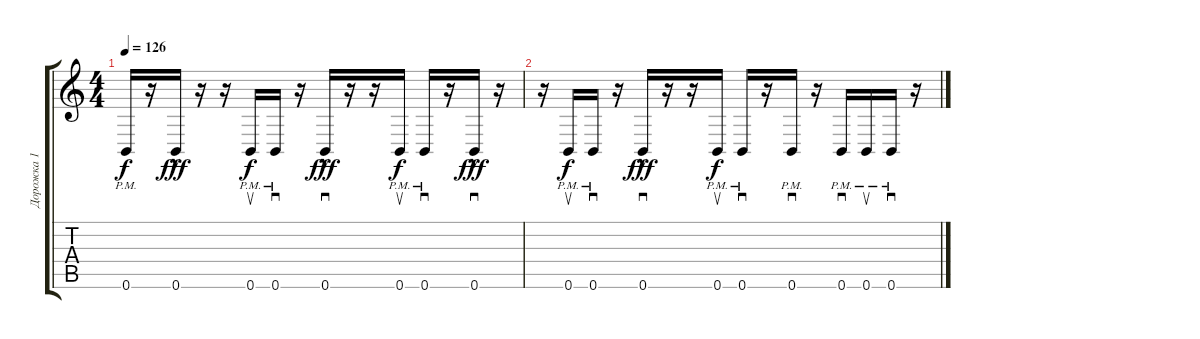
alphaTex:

\track ("Дорожка 1" "Дорожка 1") {instrument distortionguitar}
\staff {score tabs}
\tuning (Db4 Ab3 E3 B2 Gb2 B1) {hide}
\ts (4 4)
\tempo 126
\clef g2
\ks c
0.6{pm}.16{dy f} r.16 0.6{hac}.16{dy fff} r.16 r.16 0.6{pm}.16{su dy f} 0.6{pm}.16{sd} r.16 0.6{hac}.16{sd dy fff} r.16 r.16 0.6{pm}.16{su dy f} 0.6{pm}.16{sd} r.16 0.6{hac}.16{sd dy fff} r.16 |
r.16 0.6{pm}.16{su dy f} 0.6{pm}.16{sd} r.16 0.6{hac}.16{sd dy fff} r.16 r.16 0.6{pm}.16{su dy f} 0.6{pm}.16{sd} r.16 0.6{pm}.16{sd} r.16 0.6{pm}.16{sd} 0.6{pm}.16{su} 0.6{pm}.16{sd} r.16
